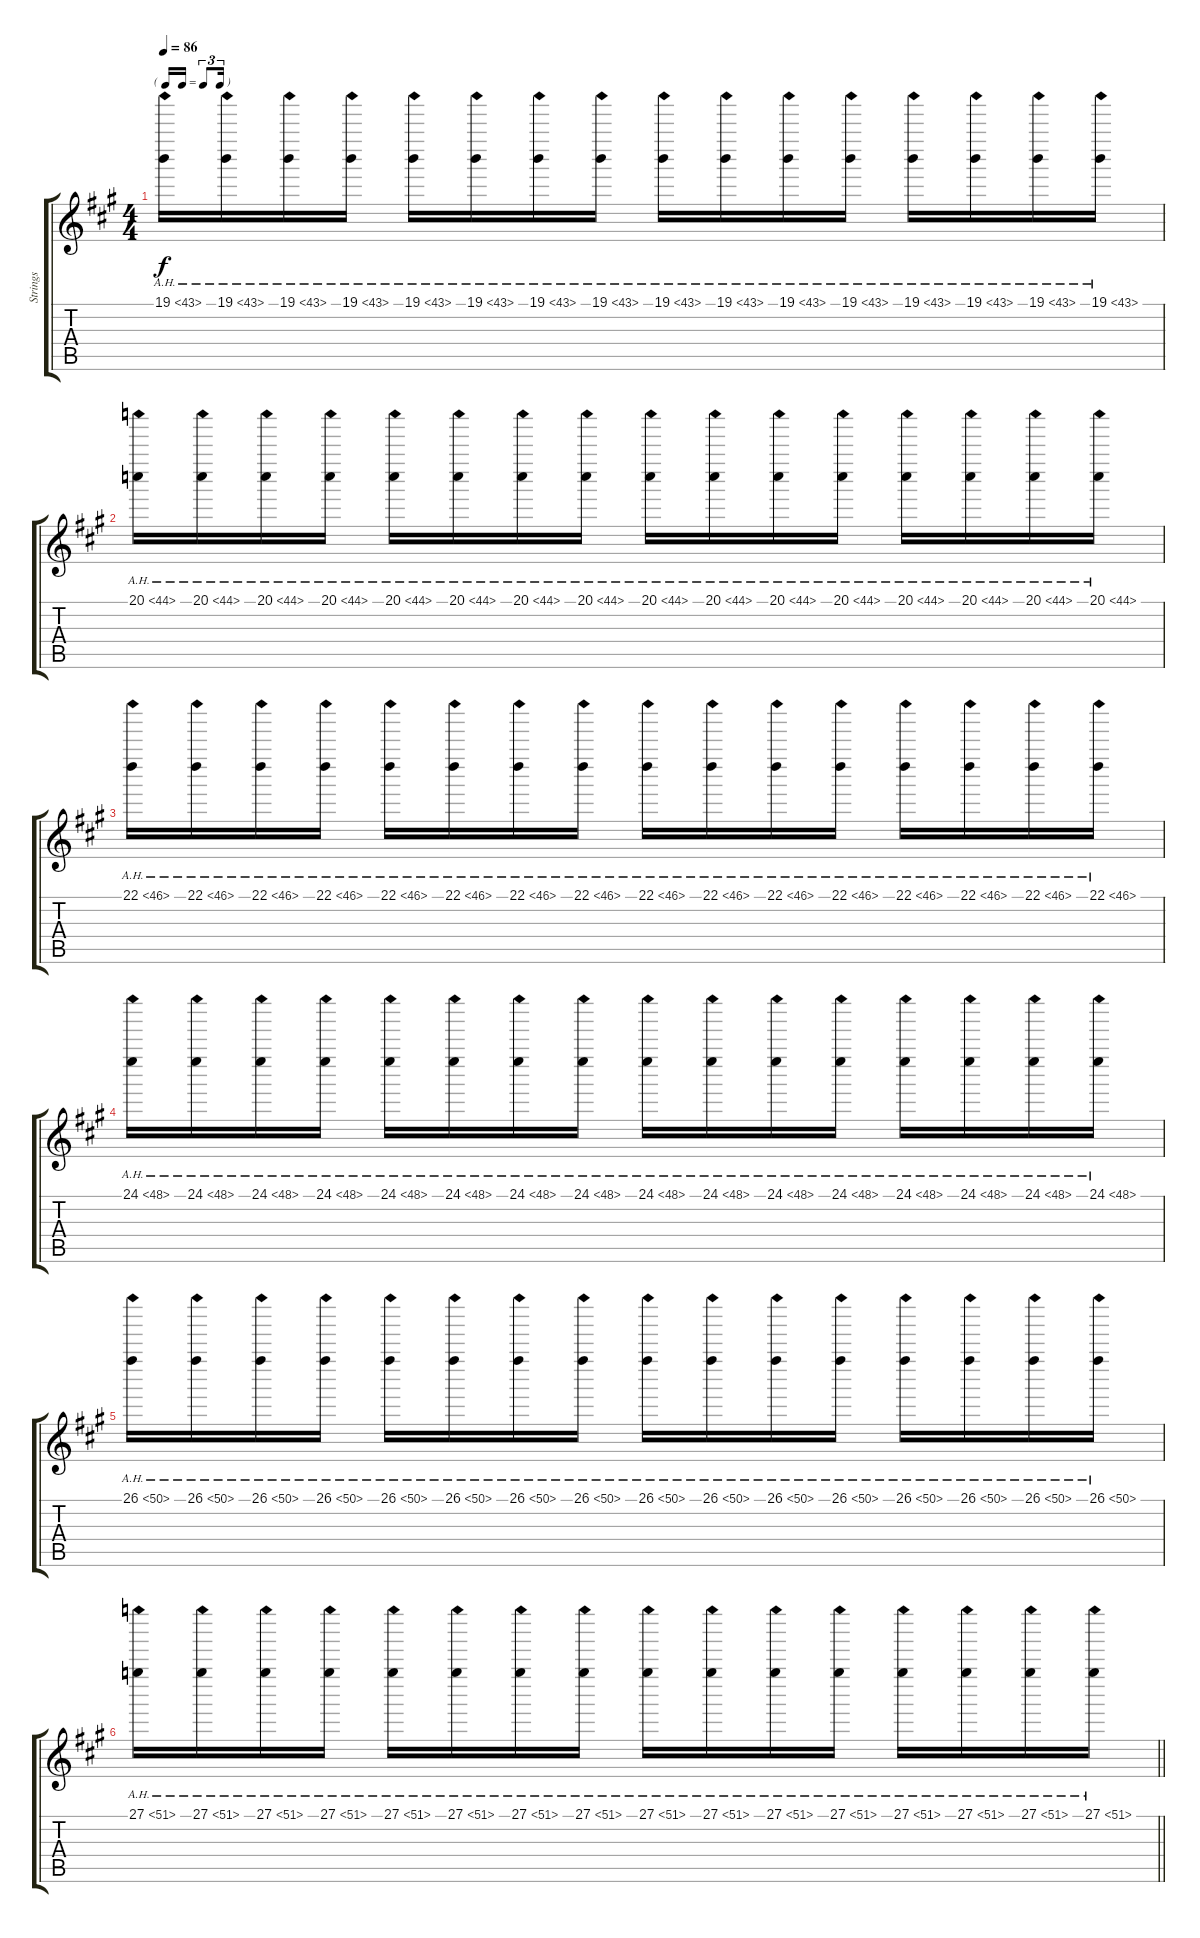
\track ("Strings" "Strings") {instrument stringensemble1}
\staff {score tabs}
\tuning (E4 B3 G3 D3 A2 E2) {hide}
\ts (4 4)
\tf triplet16th
\tempo 86
\clef g2
\ks a
19.1{ah 24}.16{ot 8vb dy f} 19.1{ah 24}.16{ot 8vb} 19.1{ah 24}.16{ot 8vb} 19.1{ah 24}.16{ot 8vb} 19.1{ah 24}.16{ot 8vb} 19.1{ah 24}.16{ot 8vb} 19.1{ah 24}.16{ot 8vb} 19.1{ah 24}.16{ot 8vb} 19.1{ah 24}.16{ot 8vb} 19.1{ah 24}.16{ot 8vb} 19.1{ah 24}.16{ot 8vb} 19.1{ah 24}.16{ot 8vb} 19.1{ah 24}.16{ot 8vb} 19.1{ah 24}.16{ot 8vb} 19.1{ah 24}.16{ot 8vb} 19.1{ah 24}.16{ot 8vb} |
20.1{ah 24}.16{ot 8vb} 20.1{ah 24}.16{ot 8vb} 20.1{ah 24}.16{ot 8vb} 20.1{ah 24}.16{ot 8vb} 20.1{ah 24}.16{ot 8vb} 20.1{ah 24}.16{ot 8vb} 20.1{ah 24}.16{ot 8vb} 20.1{ah 24}.16{ot 8vb} 20.1{ah 24}.16{ot 8vb} 20.1{ah 24}.16{ot 8vb} 20.1{ah 24}.16{ot 8vb} 20.1{ah 24}.16{ot 8vb} 20.1{ah 24}.16{ot 8vb} 20.1{ah 24}.16{ot 8vb} 20.1{ah 24}.16{ot 8vb} 20.1{ah 24}.16{ot 8vb} |
22.1{ah 24}.16{ot 8vb} 22.1{ah 24}.16{ot 8vb} 22.1{ah 24}.16{ot 8vb} 22.1{ah 24}.16{ot 8vb} 22.1{ah 24}.16{ot 8vb} 22.1{ah 24}.16{ot 8vb} 22.1{ah 24}.16{ot 8vb} 22.1{ah 24}.16{ot 8vb} 22.1{ah 24}.16{ot 8vb} 22.1{ah 24}.16{ot 8vb} 22.1{ah 24}.16{ot 8vb} 22.1{ah 24}.16{ot 8vb} 22.1{ah 24}.16{ot 8vb} 22.1{ah 24}.16{ot 8vb} 22.1{ah 24}.16{ot 8vb} 22.1{ah 24}.16{ot 8vb} |
24.1{ah 24}.16{ot 8vb} 24.1{ah 24}.16{ot 8vb} 24.1{ah 24}.16{ot 8vb} 24.1{ah 24}.16{ot 8vb} 24.1{ah 24}.16{ot 8vb} 24.1{ah 24}.16{ot 8vb} 24.1{ah 24}.16{ot 8vb} 24.1{ah 24}.16{ot 8vb} 24.1{ah 24}.16{ot 8vb} 24.1{ah 24}.16{ot 8vb} 24.1{ah 24}.16{ot 8vb} 24.1{ah 24}.16{ot 8vb} 24.1{ah 24}.16{ot 8vb} 24.1{ah 24}.16{ot 8vb} 24.1{ah 24}.16{ot 8vb} 24.1{ah 24}.16{ot 8vb} |
26.1{ah 24}.16{ot 8vb} 26.1{ah 24}.16{ot 8vb} 26.1{ah 24}.16{ot 8vb} 26.1{ah 24}.16{ot 8vb} 26.1{ah 24}.16{ot 8vb} 26.1{ah 24}.16{ot 8vb} 26.1{ah 24}.16{ot 8vb} 26.1{ah 24}.16{ot 8vb} 26.1{ah 24}.16{ot 8vb} 26.1{ah 24}.16{ot 8vb} 26.1{ah 24}.16{ot 8vb} 26.1{ah 24}.16{ot 8vb} 26.1{ah 24}.16{ot 8vb} 26.1{ah 24}.16{ot 8vb} 26.1{ah 24}.16{ot 8vb} 26.1{ah 24}.16{ot 8vb} |
\barLineRight lightlight
27.1{ah 24}.16{ot 8vb} 27.1{ah 24}.16{ot 8vb} 27.1{ah 24}.16{ot 8vb} 27.1{ah 24}.16{ot 8vb} 27.1{ah 24}.16{ot 8vb} 27.1{ah 24}.16{ot 8vb} 27.1{ah 24}.16{ot 8vb} 27.1{ah 24}.16{ot 8vb} 27.1{ah 24}.16{ot 8vb} 27.1{ah 24}.16{ot 8vb} 27.1{ah 24}.16{ot 8vb} 27.1{ah 24}.16{ot 8vb} 27.1{ah 24}.16{ot 8vb} 27.1{ah 24}.16{ot 8vb} 27.1{ah 24}.16{ot 8vb} 27.1{ah 24}.16{ot 8vb}
